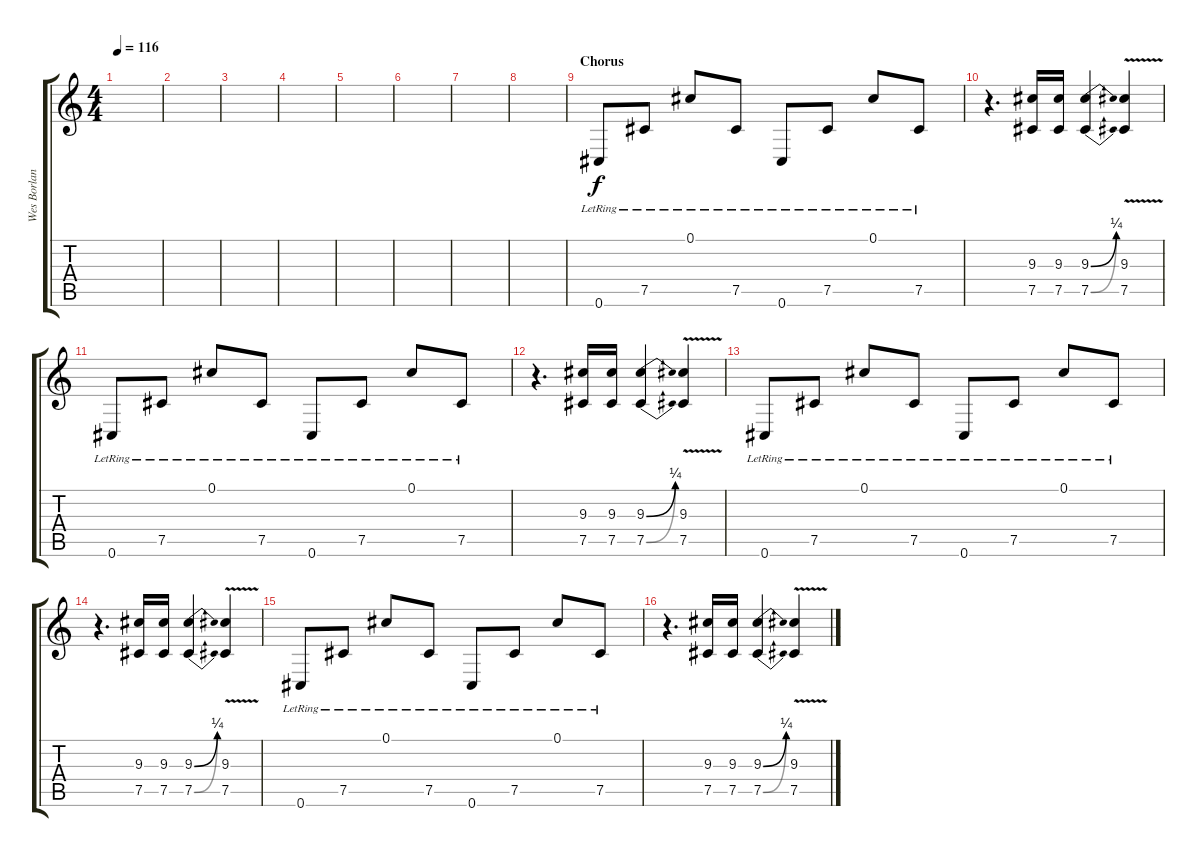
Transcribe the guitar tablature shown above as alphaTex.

\track ("Wes Borland - Distortion Guitar" "Wes Borlan") {instrument distortionguitar}
\staff {score tabs}
\tuning (Db4 Ab3 E3 B2 Gb2 Db2) {hide}
\ts (4 4)
\tempo 116
\clef g2
\ks c
|
|
|
|
|
|
|
|
\section ("" "Chorus")
0.6{lr}.8 7.5{lr}.8 0.1{lr}.8 7.5{lr}.8 0.6{lr}.8 7.5{lr}.8 0.1{lr}.8 7.5{lr}.8 |
r.4{d} (9.3 7.5).16 (9.3 7.5).16 (9.3{be (bend 0 0 60 1)} 7.5{be (bend 0 0 60 1)}).4 (9.3{v} 7.5{v}).4 |
0.6{lr}.8 7.5{lr}.8 0.1{lr}.8 7.5{lr}.8 0.6{lr}.8 7.5{lr}.8 0.1{lr}.8 7.5{lr}.8 |
r.4{d} (9.3 7.5).16 (9.3 7.5).16 (9.3{be (bend 0 0 60 1)} 7.5{be (bend 0 0 60 1)}).4 (9.3{v} 7.5{v}).4 |
0.6{lr}.8 7.5{lr}.8 0.1{lr}.8 7.5{lr}.8 0.6{lr}.8 7.5{lr}.8 0.1{lr}.8 7.5{lr}.8 |
r.4{d} (9.3 7.5).16 (9.3 7.5).16 (9.3{be (bend 0 0 60 1)} 7.5{be (bend 0 0 60 1)}).4 (9.3{v} 7.5{v}).4 |
0.6{lr}.8 7.5{lr}.8 0.1{lr}.8 7.5{lr}.8 0.6{lr}.8 7.5{lr}.8 0.1{lr}.8 7.5{lr}.8 |
r.4{d} (9.3 7.5).16 (9.3 7.5).16 (9.3{be (bend 0 0 60 1)} 7.5{be (bend 0 0 60 1)}).4 (9.3{v} 7.5{v}).4
